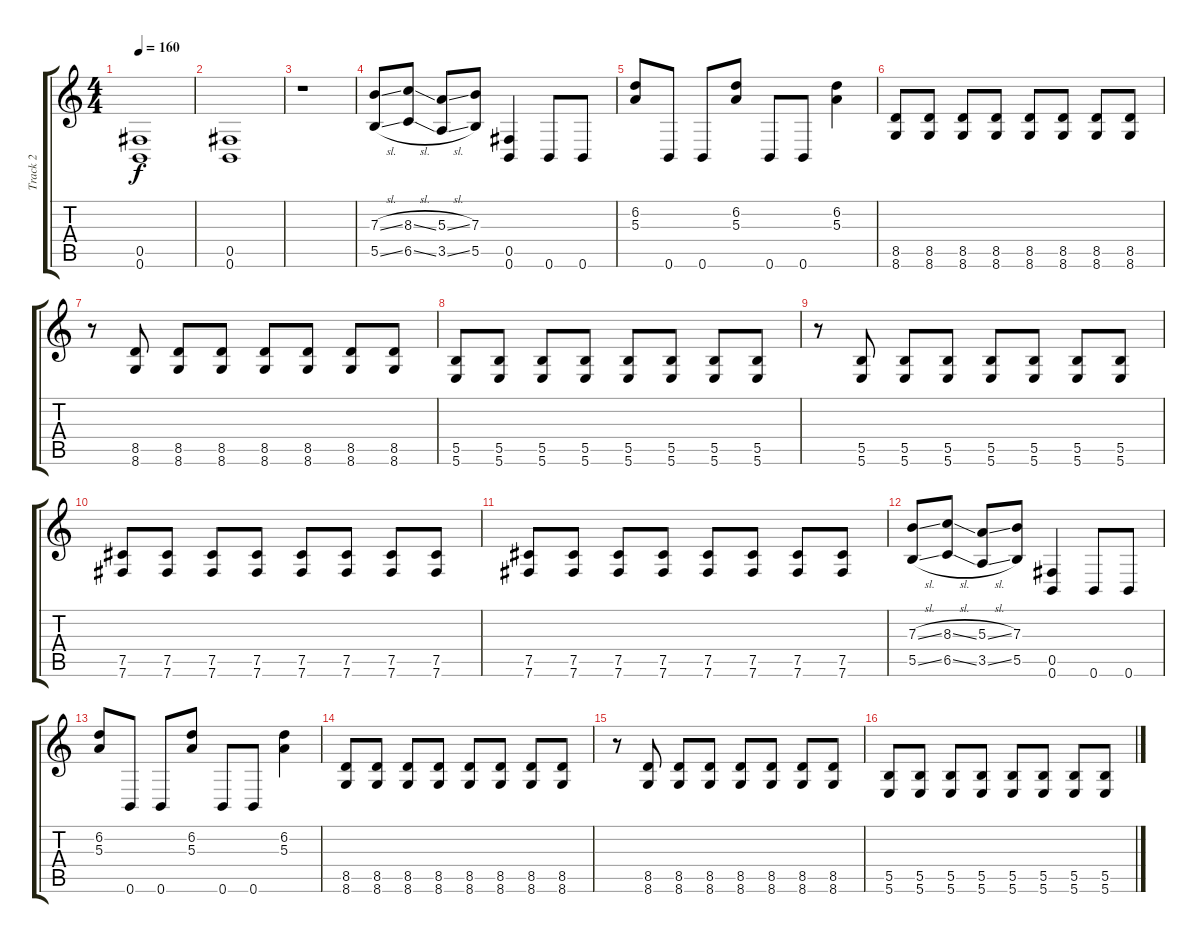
\track ("Track 2" "Track 2") {instrument distortionguitar}
\staff {score tabs}
\tuning (Db4 Ab3 E3 B2 Gb2 B1) {hide}
\ts (4 4)
\tempo 160
\clef g2
\ks c
(0.5{t} 0.6{t}).1{dy f} |
(0.5 0.6).1 |
r.1 |
(7.3{sl} 5.5{sl}).8 (8.3{sl} 6.5{sl}).8 (5.3{sl} 3.5{sl}).8 (7.3 5.5).8 (0.5 0.6).4 0.6.8 0.6.8 |
(6.2 5.3).8 0.6.8 0.6.8 (6.2 5.3).8 0.6.8 0.6.8 (6.2 5.3).4 |
(8.5 8.6).8 (8.5 8.6).8 (8.5 8.6).8 (8.5 8.6).8 (8.5 8.6).8 (8.5 8.6).8 (8.5 8.6).8 (8.5 8.6).8 |
r.8 (8.5 8.6).8 (8.5 8.6).8 (8.5 8.6).8 (8.5 8.6).8 (8.5 8.6).8 (8.5 8.6).8 (8.5 8.6).8 |
(5.5 5.6).8 (5.5 5.6).8 (5.5 5.6).8 (5.5 5.6).8 (5.5 5.6).8 (5.5 5.6).8 (5.5 5.6).8 (5.5 5.6).8 |
r.8 (5.5 5.6).8 (5.5 5.6).8 (5.5 5.6).8 (5.5 5.6).8 (5.5 5.6).8 (5.5 5.6).8 (5.5 5.6).8 |
(7.5 7.6).8 (7.5 7.6).8 (7.5 7.6).8 (7.5 7.6).8 (7.5 7.6).8 (7.5 7.6).8 (7.5 7.6).8 (7.5 7.6).8 |
(7.5 7.6).8 (7.5 7.6).8 (7.5 7.6).8 (7.5 7.6).8 (7.5 7.6).8 (7.5 7.6).8 (7.5 7.6).8 (7.5 7.6).8 |
(7.3{sl} 5.5{sl}).8 (8.3{sl} 6.5{sl}).8 (5.3{sl} 3.5{sl}).8 (7.3 5.5).8 (0.5 0.6).4 0.6.8 0.6.8 |
(6.2 5.3).8 0.6.8 0.6.8 (6.2 5.3).8 0.6.8 0.6.8 (6.2 5.3).4 |
(8.5 8.6).8 (8.5 8.6).8 (8.5 8.6).8 (8.5 8.6).8 (8.5 8.6).8 (8.5 8.6).8 (8.5 8.6).8 (8.5 8.6).8 |
r.8 (8.5 8.6).8 (8.5 8.6).8 (8.5 8.6).8 (8.5 8.6).8 (8.5 8.6).8 (8.5 8.6).8 (8.5 8.6).8 |
(5.5 5.6).8 (5.5 5.6).8 (5.5 5.6).8 (5.5 5.6).8 (5.5 5.6).8 (5.5 5.6).8 (5.5 5.6).8 (5.5 5.6).8
